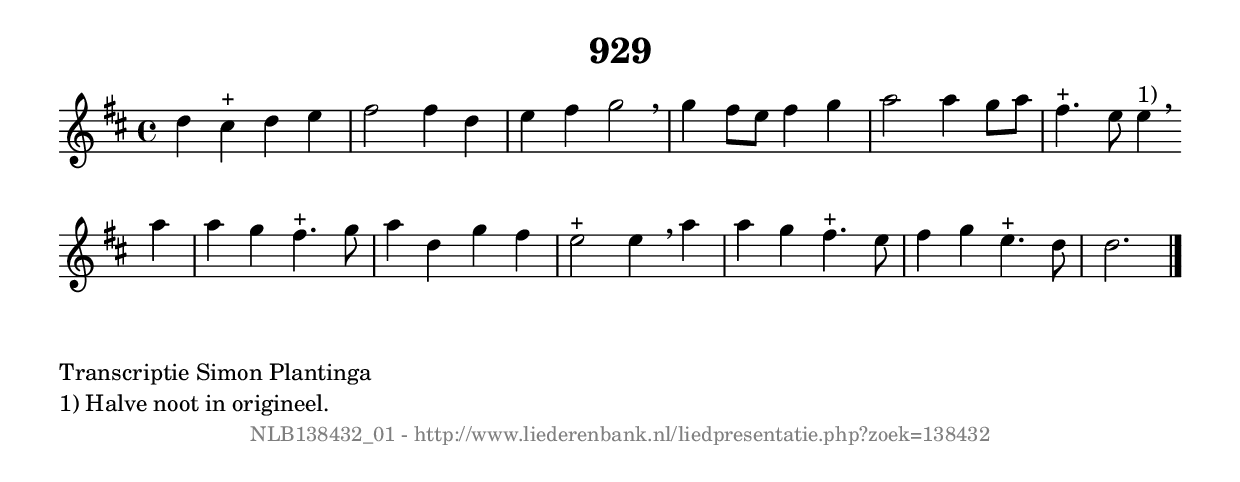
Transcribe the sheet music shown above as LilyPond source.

%
% produced by wce2krn 1.64 (7 June 2014)
%
\version"2.16"
#(append! paper-alist '(("long" . (cons (* 210 mm) (* 2000 mm)))))
#(set-default-paper-size "long")
sb = {\breathe}
mBreak = {\breathe }
bBreak = {\breathe }
x = {\once\override NoteHead #'style = #'cross }
gl=\glissando
itime={\override Staff.TimeSignature #'stencil = ##f }
ficta = {\once\set suggestAccidentals = ##t}
fine = {\once\override Score.RehearsalMark #'self-alignment-X = #1 \mark \markup {\italic{Fine}}}
dc = {\once\override Score.RehearsalMark #'self-alignment-X = #1 \mark \markup {\italic{D.C.}}}
dcf = {\once\override Score.RehearsalMark #'self-alignment-X = #1 \mark \markup {\italic{D.C. al Fine}}}
dcc = {\once\override Score.RehearsalMark #'self-alignment-X = #1 \mark \markup {\italic{D.C. al Coda}}}
ds = {\once\override Score.RehearsalMark #'self-alignment-X = #1 \mark \markup {\italic{D.S.}}}
dsf = {\once\override Score.RehearsalMark #'self-alignment-X = #1 \mark \markup {\italic{D.S. al Fine}}}
dsc = {\once\override Score.RehearsalMark #'self-alignment-X = #1 \mark \markup {\italic{D.S. al Coda}}}
pv = {\set Score.repeatCommands = #'((volta "1"))}
sv = {\set Score.repeatCommands = #'((volta "2"))}
tv = {\set Score.repeatCommands = #'((volta "3"))}
qv = {\set Score.repeatCommands = #'((volta "4"))}
xv = {\set Score.repeatCommands = #'((volta #f))}
\header{ tagline = ""
title = "929"
}
\score {{
\key d \major
\relative g'
{
\set melismaBusyProperties = #'()
\time 4/4
\tempo 4=120
\override Score.MetronomeMark #'transparent = ##t
\override Score.RehearsalMark #'break-visibility = #(vector #t #t #f)
d'4 cis4^"+" d4 e4 | fis2 fis4 d4 | e4 fis4 g2 \sb | g4 fis8 e8 fis4 g4 | a2 a4 g8 a8 | fis4.^"+" e8 e4^"1)" \bar ":|:" \bBreak
a4 | a4 g4 fis4.^"+" g8 | a4 d,4 g4 fis4 | e2^"+" e4 \sb a4 | a4 g4 fis4.^"+" e8 | fis4 g4 e4.^"+" d8 | d2. \bar "|."
 }}
 \midi { }
 \layout {
            indent = 0.0\cm
}
}
\markup { \wordwrap-string #" 
Transcriptie Simon Plantinga

1) Halve noot in origineel.
"}
\markup { \vspace #0 } \markup { \with-color #grey \fill-line { \center-column { \smaller "NLB138432_01 - http://www.liederenbank.nl/liedpresentatie.php?zoek=138432" } } }
